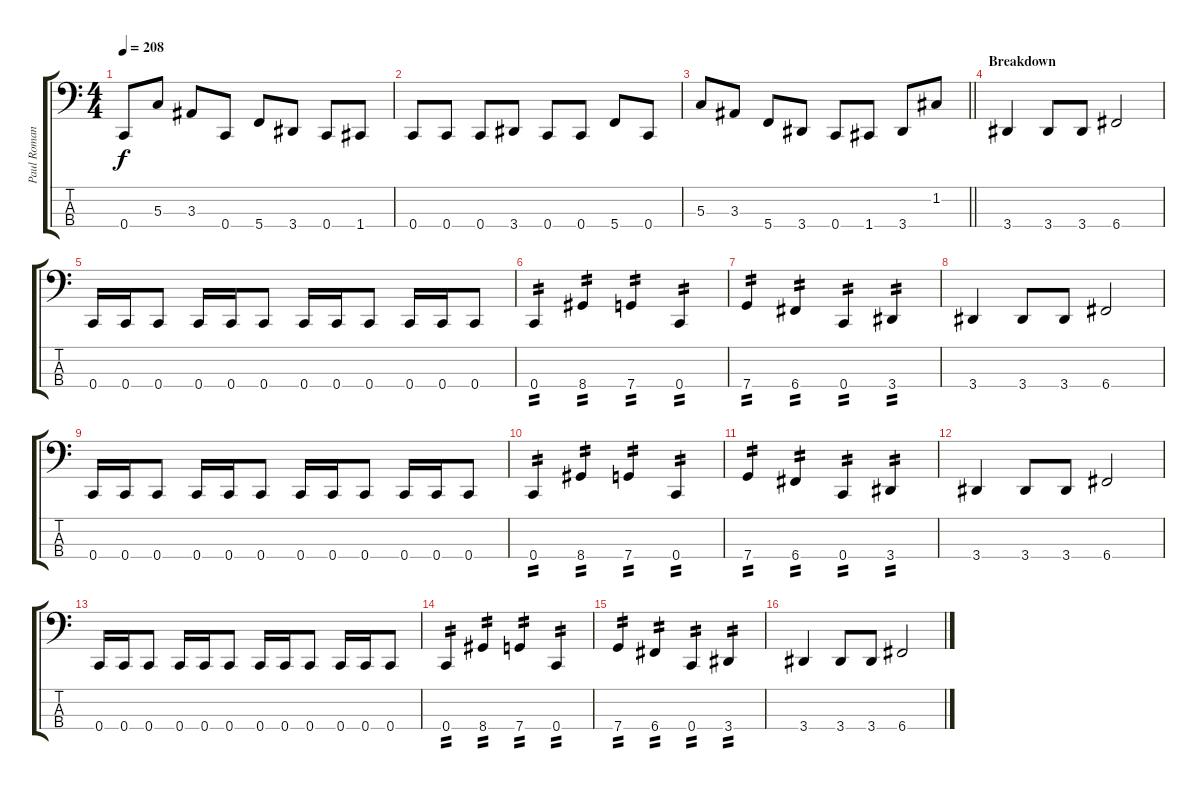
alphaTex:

\track ("Paul Romanko" "Paul Roman") {instrument electricbasspick}
\staff {score tabs}
\tuning (F2 C2 G1 C1) {hide}
\ts (4 4)
\tempo 208
\clef f4
\ks c
0.4.8{dy f} 5.3.8 3.3.8 0.4.8 5.4.8 3.4.8 0.4.8 1.4.8 |
0.4.8 0.4.8 0.4.8 3.4.8 0.4.8 0.4.8 5.4.8 0.4.8 |
\barLineRight lightlight
5.3.8 3.3.8 5.4.8 3.4.8 0.4.8 1.4.8 3.4.8 1.2.8 |
\section ("" "Breakdown")
3.4.4 3.4.8 3.4.8 6.4.2 |
0.4.16 0.4.16 0.4.8 0.4.16 0.4.16 0.4.8 0.4.16 0.4.16 0.4.8 0.4.16 0.4.16 0.4.8 |
0.4.4{tp 2} 8.4.4{tp 2} 7.4.4{tp 2} 0.4.4{tp 2} |
7.4.4{tp 2} 6.4.4{tp 2} 0.4.4{tp 2} 3.4.4{tp 2} |
3.4.4 3.4.8 3.4.8 6.4.2 |
0.4.16 0.4.16 0.4.8 0.4.16 0.4.16 0.4.8 0.4.16 0.4.16 0.4.8 0.4.16 0.4.16 0.4.8 |
0.4.4{tp 2} 8.4.4{tp 2} 7.4.4{tp 2} 0.4.4{tp 2} |
7.4.4{tp 2} 6.4.4{tp 2} 0.4.4{tp 2} 3.4.4{tp 2} |
3.4.4 3.4.8 3.4.8 6.4.2 |
0.4.16 0.4.16 0.4.8 0.4.16 0.4.16 0.4.8 0.4.16 0.4.16 0.4.8 0.4.16 0.4.16 0.4.8 |
0.4.4{tp 2} 8.4.4{tp 2} 7.4.4{tp 2} 0.4.4{tp 2} |
7.4.4{tp 2} 6.4.4{tp 2} 0.4.4{tp 2} 3.4.4{tp 2} |
3.4.4 3.4.8 3.4.8 6.4.2
